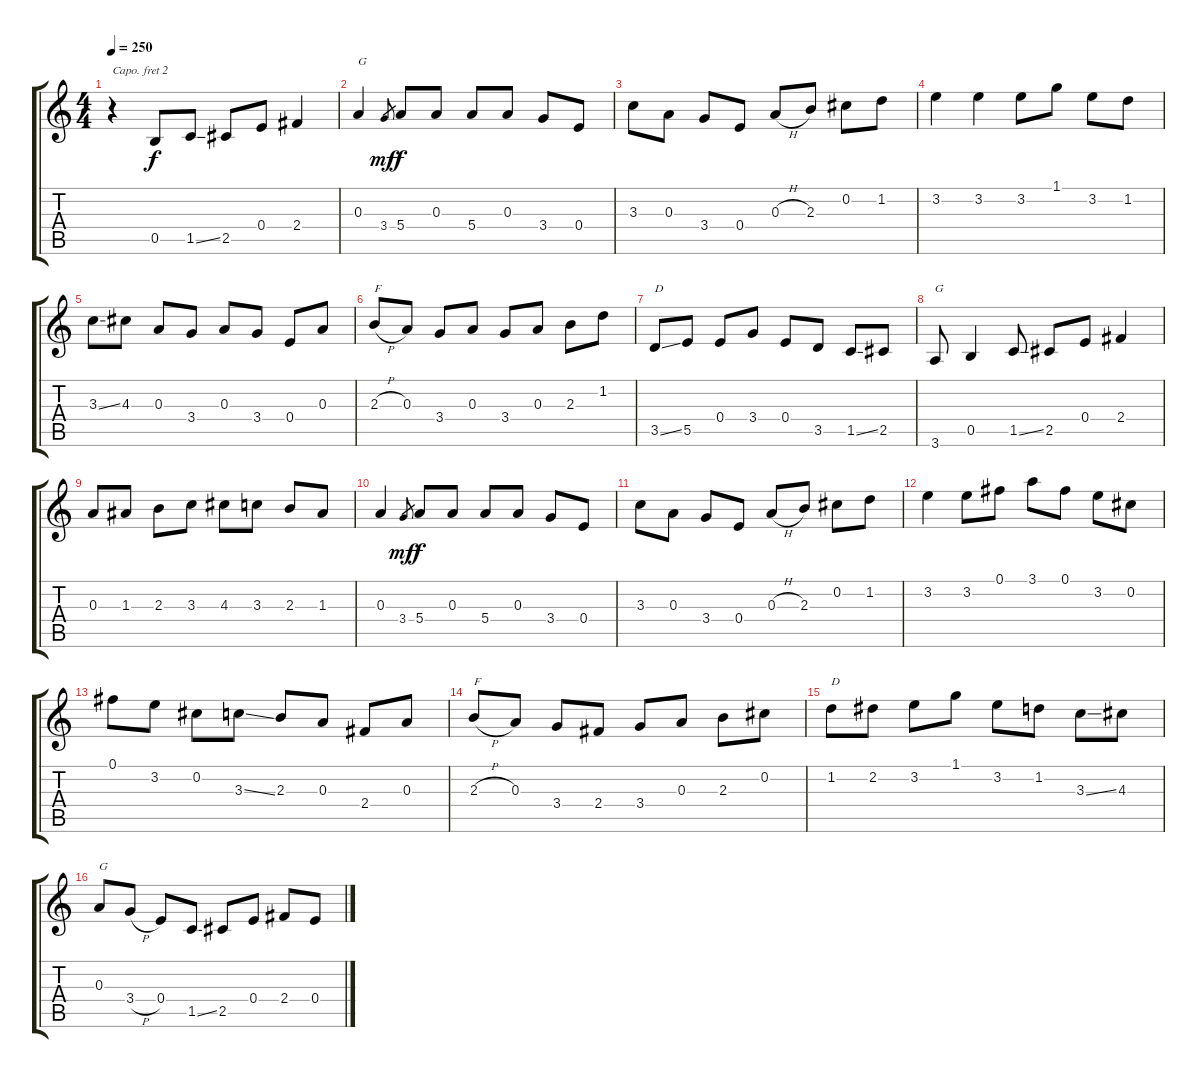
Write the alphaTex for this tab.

\track "" {instrument acousticguitarnylon}
\staff {score tabs}
\capo 2
\tuning (E4 B3 G3 D3 A2 E2) {hide}
\ts (4 4)
\tempo 250
\clef g2
\ks c
r.4{dy f instrument acousticguitarnylon} 0.5.8 1.5{ss}.8 2.5.8 0.4.8 2.4.4 |
0.3.4{txt "G"} 3.4.8{gr dy mf} 5.4.8{dy f} 0.3.8 5.4.8 0.3.8 3.4.8 0.4.8 |
3.3.8 0.3.8 3.4.8 0.4.8 0.3{h}.8 2.3.8 0.2.8 1.2.8 |
3.2.4 3.2.4 3.2.8 1.1.8 3.2.8 1.2.8 |
3.3{ss}.8 4.3.8 0.3.8 3.4.8 0.3.8 3.4.8 0.4.8 0.3.8 |
2.3{h}.8{txt "F"} 0.3.8 3.4.8 0.3.8 3.4.8 0.3.8 2.3.8 1.2.8 |
3.5{ss}.8{txt "D"} 5.5.8 0.4.8 3.4.8 0.4.8 3.5.8 1.5{ss}.8 2.5.8 |
3.6.8{txt "G"} 0.5.4 1.5{ss}.8 2.5.8 0.4.8 2.4.4 |
0.3.8 1.3.8 2.3.8 3.3.8 4.3.8 3.3.8 2.3.8 1.3.8 |
0.3.4 3.4.8{gr dy mf} 5.4.8{dy f} 0.3.8 5.4.8 0.3.8 3.4.8 0.4.8 |
3.3.8 0.3.8 3.4.8 0.4.8 0.3{h}.8 2.3.8 0.2.8 1.2.8 |
3.2.4 3.2.8 0.1.8 3.1.8 0.1.8 3.2.8 0.2.8 |
0.1.8 3.2.8 0.2.8 3.3{ss}.8 2.3.8 0.3.8 2.4.8 0.3.8 |
2.3{h}.8{txt "F"} 0.3.8 3.4.8 2.4.8 3.4.8 0.3.8 2.3.8 0.2.8 |
1.2.8{txt "D"} 2.2.8 3.2.8 1.1.8 3.2.8 1.2.8 3.3{ss}.8 4.3.8 |
0.3.8{txt "G"} 3.4{h}.8 0.4.8 1.5{ss}.8 2.5.8 0.4.8 2.4.8 0.4.8
